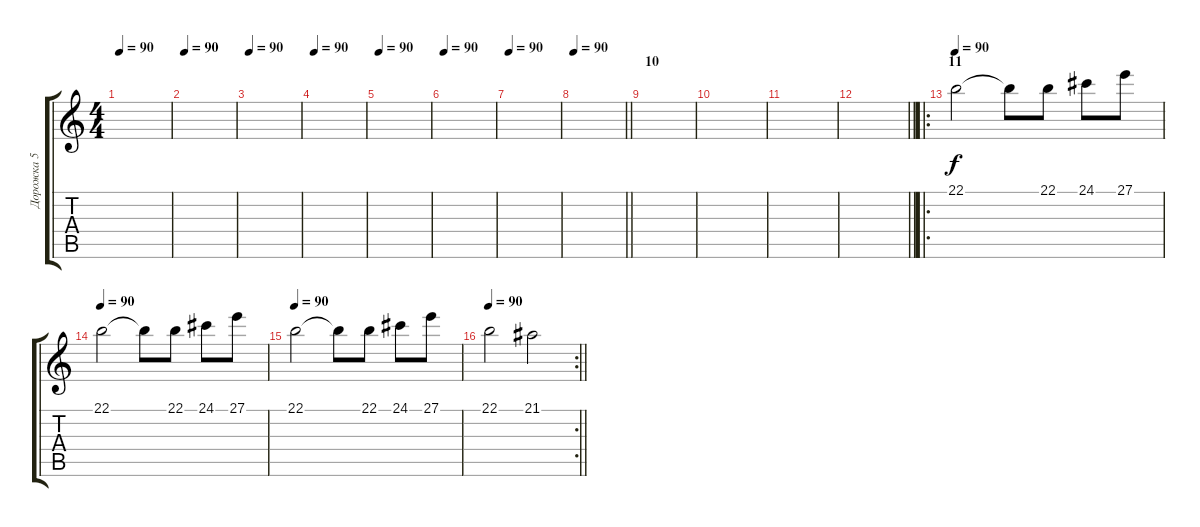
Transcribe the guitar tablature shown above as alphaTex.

\track ("Дорожка 5" "Дорожка 5") {solo instrument fx8scifi}
\staff {score tabs}
\tuning (Db4 Ab3 E3 B2 Gb2 Db2) {hide}
\ts (4 4)
\tempo 90
\clef g2
\ks c
|
\tempo 90
|
\tempo 90
|
\tempo 90
|
\tempo 90
|
\tempo 90
|
\tempo 90
|
\tempo 90
\barLineRight lightlight
|
\section ("" "10")
|
|
|
\barLineRight lightlight
|
\ro
\section ("" "11")
\tempo 90
22.1.2 22.1{t}.8 22.1.8 24.1.8 27.1.8 |
\tempo 90
22.1.2 22.1{t}.8 22.1.8 24.1.8 27.1.8 |
\tempo 90
22.1.2 22.1{t}.8 22.1.8 24.1.8 27.1.8 |
\rc 2
\tempo 90
\barLineRight lightlight
22.1.2 21.1.2
